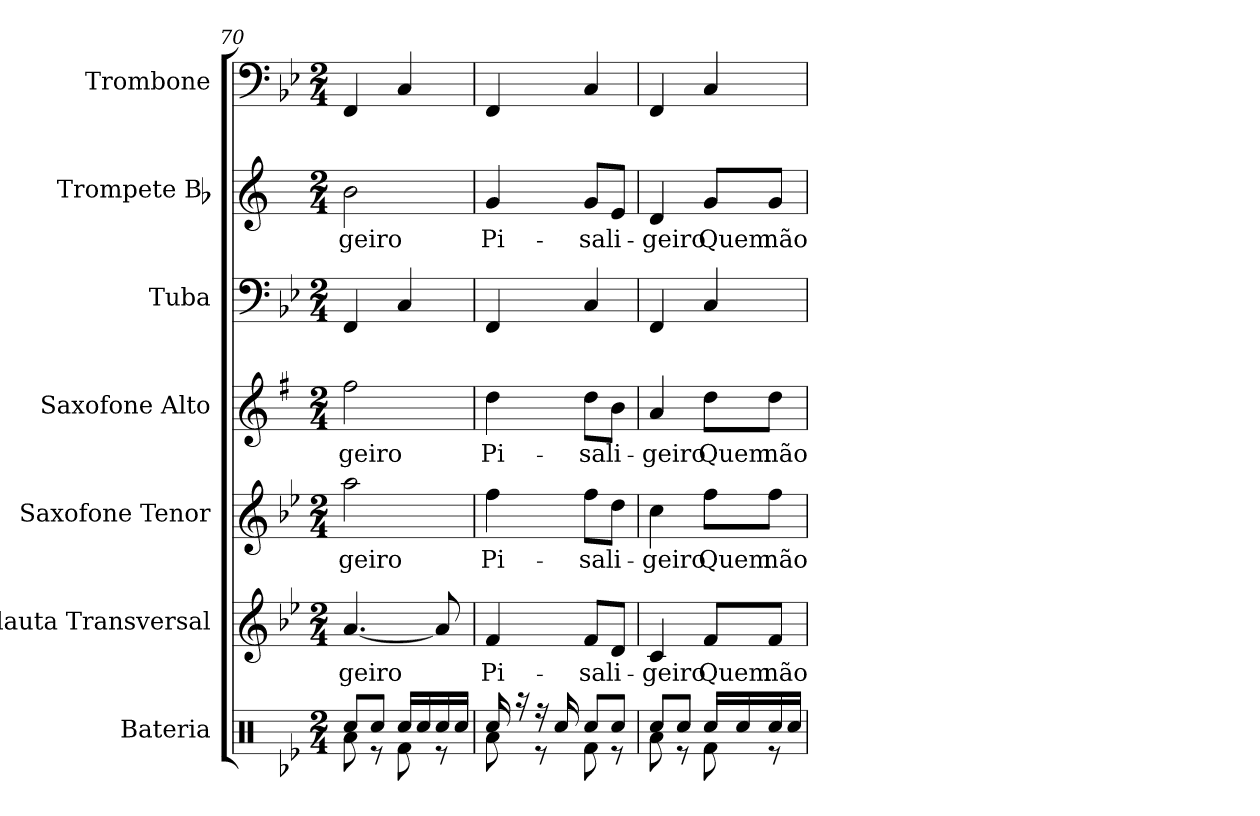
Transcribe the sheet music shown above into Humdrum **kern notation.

**kern	**kern	**text	**kern	**text	**kern	**text	**kern	**kern	**text	**kern
*part7	*part6	*part6	*part5	*part5	*part4	*part4	*part3	*part2	*part2	*part1
*staff7	*staff6	*staff6	*staff5	*staff5	*staff4	*staff4	*staff3	*staff2	*staff2	*staff1
*I"Bateria	*I"Flauta Transversal	*	*I"Saxofone Tenor	*	*I"Saxofone Alto	*	*I"Tuba	*I"Trompete Bb	*	*I"Trombone
*	*I'Fl	*	*	*	*	*	*I'Tba	*I'Tpt	*	*I'Trb
*clefX	*clefG2	*	*clefG2	*	*clefG2	*	*clefF4	*clefG2	*	*clefF4
*	*	*	*ITrd8c14	*	*ITrd5c9	*	*	*ITrd1c2	*	*
*k[b-e-]	*k[b-e-]	*	*k[b-e-]	*	*k[b-e-]	*	*k[b-e-]	*k[b-e-]	*	*k[b-e-]
*M2/4	*M2/4	*	*M2/4	*	*M2/4	*	*M2/4	*M2/4	*	*M2/4
=70	=70	=70	=70	=70	=70	=70	=70	=70	=70	=70
*^	*	*	*	*	*	*	*	*	*	*
!	!	!	!LO:LY:b	!	!LO:LY:b	!	!LO:LY:b	!	!	!LO:LY:b	!
8Rcc/L	8Ra\	[4.a/	-geiro	2a\	-geiro	2a\	-geiro	4FF/	2a\	-geiro	4FF/
8Rcc/J	8r	.	.	.	.	.	.	.	.	.	.
16Rcc/LL	8Rf\	.	.	.	.	.	.	4C/	.	.	4C/
16Rcc/	.	.	.	.	.	.	.	.	.	.	.
16Rcc/	8r	8a/]	.	.	.	.	.	.	.	.	.
16Rcc/JJ	.	.	.	.	.	.	.	.	.	.	.
=71	=71	=71	=71	=71	=71	=71	=71	=71	=71	=71	=71
!	!	!	!LO:LY:b	!	!LO:LY:b	!	!LO:LY:b	!	!	!LO:LY:b	!
16Rcc/	8Ra\	4f/	Pi-	4f\	Pi-	4f\	Pi-	4FF/	4f/	Pi-	4FF/
16r	.	.	.	.	.	.	.	.	.	.	.
16r	8r	.	.	.	.	.	.	.	.	.	.
16Rcc/	.	.	.	.	.	.	.	.	.	.	.
!	!	!	!LO:LY:b	!	!LO:LY:b	!	!LO:LY:b	!	!	!LO:LY:b	!
8Rcc/L	8Rf\	8f/L	-sa	8f\L	-sa	8f\L	-sa	4C/	8f/L	-sa	4C/
!	!	!	!LO:LY:b	!	!LO:LY:b	!	!LO:LY:b	!	!	!LO:LY:b	!
8Rcc/J	8r	8d/J	li-	8d\J	li-	8d\J	li-	.	8d/J	li-	.
=72	=72	=72	=72	=72	=72	=72	=72	=72	=72	=72	=72
!	!	!	!LO:LY:b	!	!LO:LY:b	!	!LO:LY:b	!	!	!LO:LY:b	!
8Rcc/L	8Ra\	4c/	-geiro	4c\	-geiro	4c/	-geiro	4FF/	4c/	-geiro	4FF/
8Rcc/J	8r	.	.	.	.	.	.	.	.	.	.
!	!	!	!LO:LY:b	!	!LO:LY:b	!	!LO:LY:b	!	!	!LO:LY:b	!
16Rcc/LL	8Rf\	8f/L	Quem	8f\L	Quem	8f\L	Quem	4C/	8f/L	Quem	4C/
16Rcc/	.	.	.	.	.	.	.	.	.	.	.
!	!	!	!LO:LY:b	!	!LO:LY:b	!	!LO:LY:b	!	!	!LO:LY:b	!
16Rcc/	8r	8f/J	não	8f\J	não	8f\J	não	.	8f/J	não	.
16Rcc/JJ	.	.	.	.	.	.	.	.	.	.	.
*v	*v	*	*	*	*	*	*	*	*	*	*
=	=	=	=	=	=	=	=	=	=	=
*-	*-	*-	*-	*-	*-	*-	*-	*-	*-	*-
